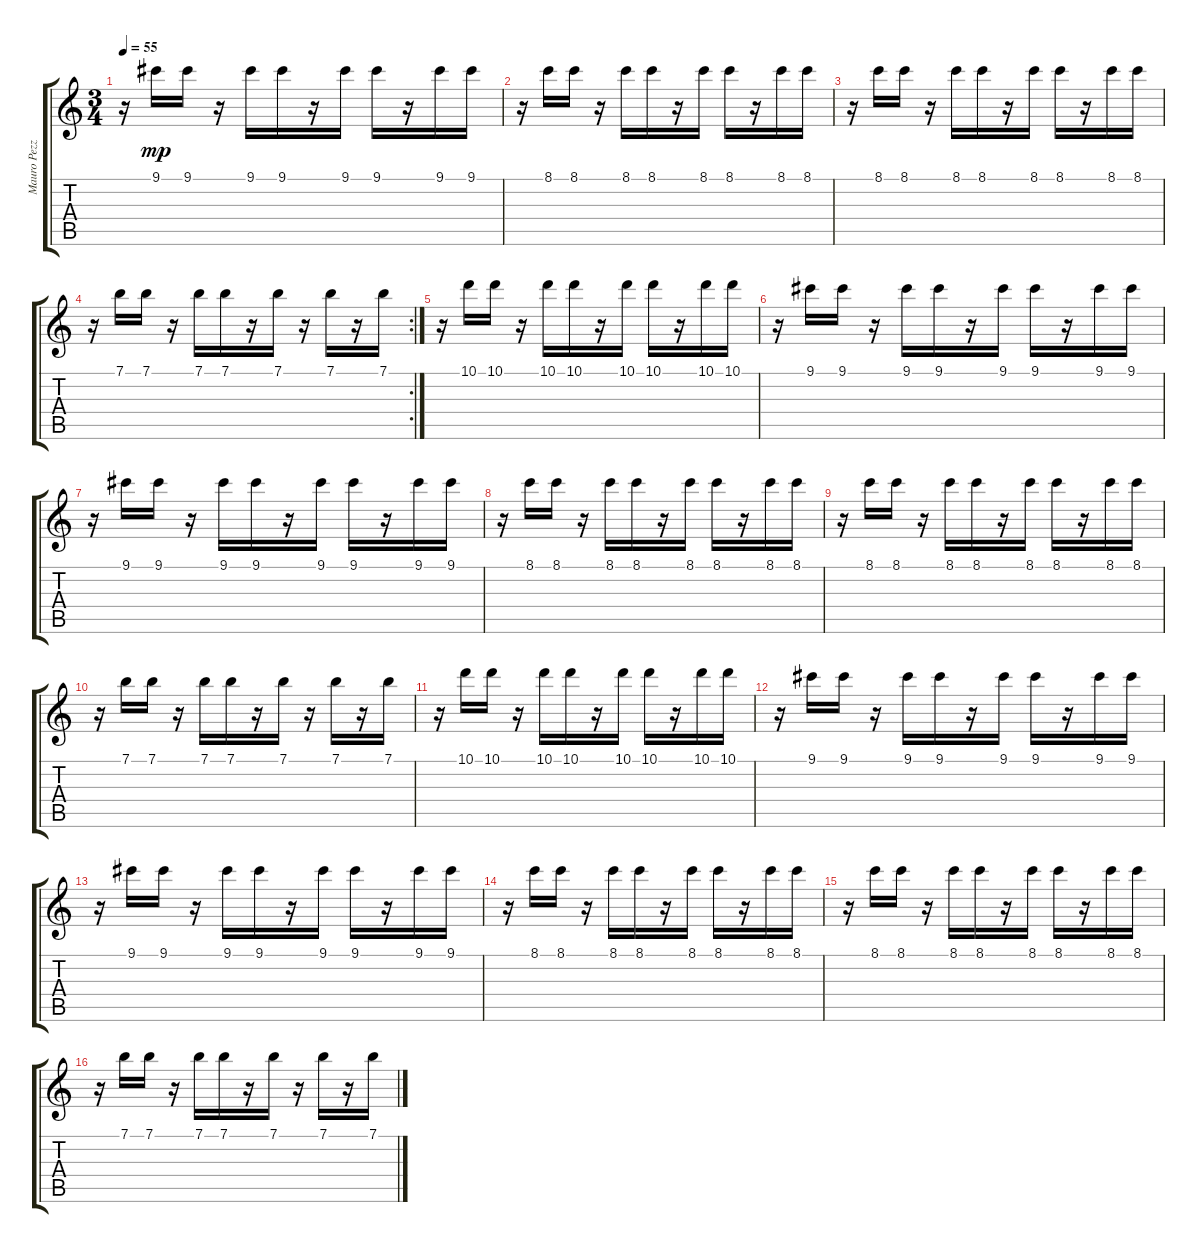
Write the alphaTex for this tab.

\track ("Mauro Pezzente" "Mauro Pezz") {instrument acousticguitarsteel}
\staff {score tabs}
\tuning (E4 B3 G3 D3 A2 E2) {hide}
\ts (3 4)
\tempo 55
\clef g2
\ks c
r.16{dy mp} 9.1.16 9.1.16 r.16 9.1.16 9.1.16 r.16 9.1.16 9.1.16 r.16 9.1.16 9.1.16 |
r.16 8.1.16 8.1.16 r.16 8.1.16 8.1.16 r.16 8.1.16 8.1.16 r.16 8.1.16 8.1.16 |
r.16 8.1.16 8.1.16 r.16 8.1.16 8.1.16 r.16 8.1.16 8.1.16 r.16 8.1.16 8.1.16 |
\rc 2
r.16 7.1.16 7.1.16 r.16 7.1.16 7.1.16 r.16 7.1.16 r.16 7.1.16 r.16 7.1.16 |
r.16 10.1.16 10.1.16 r.16 10.1.16 10.1.16 r.16 10.1.16 10.1.16 r.16 10.1.16 10.1.16 |
r.16 9.1.16 9.1.16 r.16 9.1.16 9.1.16 r.16 9.1.16 9.1.16 r.16 9.1.16 9.1.16 |
r.16 9.1.16 9.1.16 r.16 9.1.16 9.1.16 r.16 9.1.16 9.1.16 r.16 9.1.16 9.1.16 |
r.16 8.1.16 8.1.16 r.16 8.1.16 8.1.16 r.16 8.1.16 8.1.16 r.16 8.1.16 8.1.16 |
r.16 8.1.16 8.1.16 r.16 8.1.16 8.1.16 r.16 8.1.16 8.1.16 r.16 8.1.16 8.1.16 |
r.16 7.1.16 7.1.16 r.16 7.1.16 7.1.16 r.16 7.1.16 r.16 7.1.16 r.16 7.1.16 |
r.16 10.1.16 10.1.16 r.16 10.1.16 10.1.16 r.16 10.1.16 10.1.16 r.16 10.1.16 10.1.16 |
r.16 9.1.16 9.1.16 r.16 9.1.16 9.1.16 r.16 9.1.16 9.1.16 r.16 9.1.16 9.1.16 |
r.16 9.1.16 9.1.16 r.16 9.1.16 9.1.16 r.16 9.1.16 9.1.16 r.16 9.1.16 9.1.16 |
r.16 8.1.16 8.1.16 r.16 8.1.16 8.1.16 r.16 8.1.16 8.1.16 r.16 8.1.16 8.1.16 |
r.16 8.1.16 8.1.16 r.16 8.1.16 8.1.16 r.16 8.1.16 8.1.16 r.16 8.1.16 8.1.16 |
r.16 7.1.16 7.1.16 r.16 7.1.16 7.1.16 r.16 7.1.16 r.16 7.1.16 r.16 7.1.16
